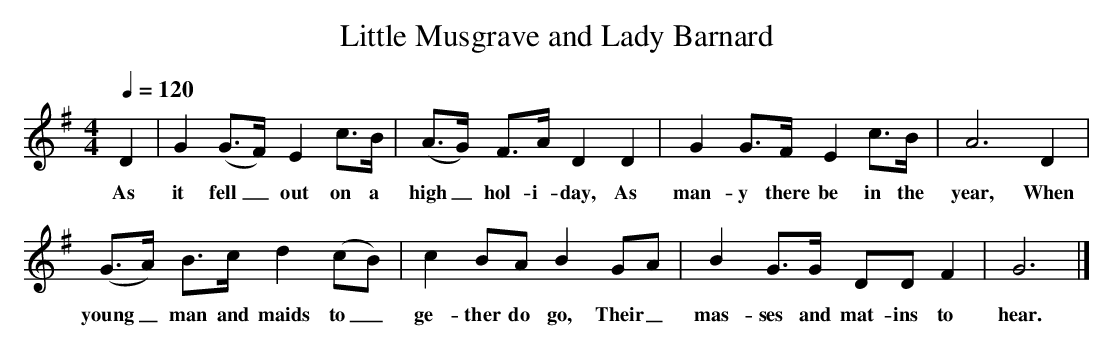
X:1
T:Little Musgrave and Lady Barnard
L:1/8
Q:1/4=120
M:4/4
K:G
D2|G2 (G3/F/) E2 c3/B/|(A3/G/) F3/A/ D2 D2|G2 G3/F/ E2 c3/B/|A6 D2|
w:As it fell_ out on a high_ hol-i-day, As man-y there be in the year, When
(G3/A/) B3/c/ d2 (cB)|c2 BA B2 GA|B2 G3/G/ DD F2|G6|]
w:young_ man and maids to_ge-ther do go, Their_ mas-ses and mat-ins to hear.
